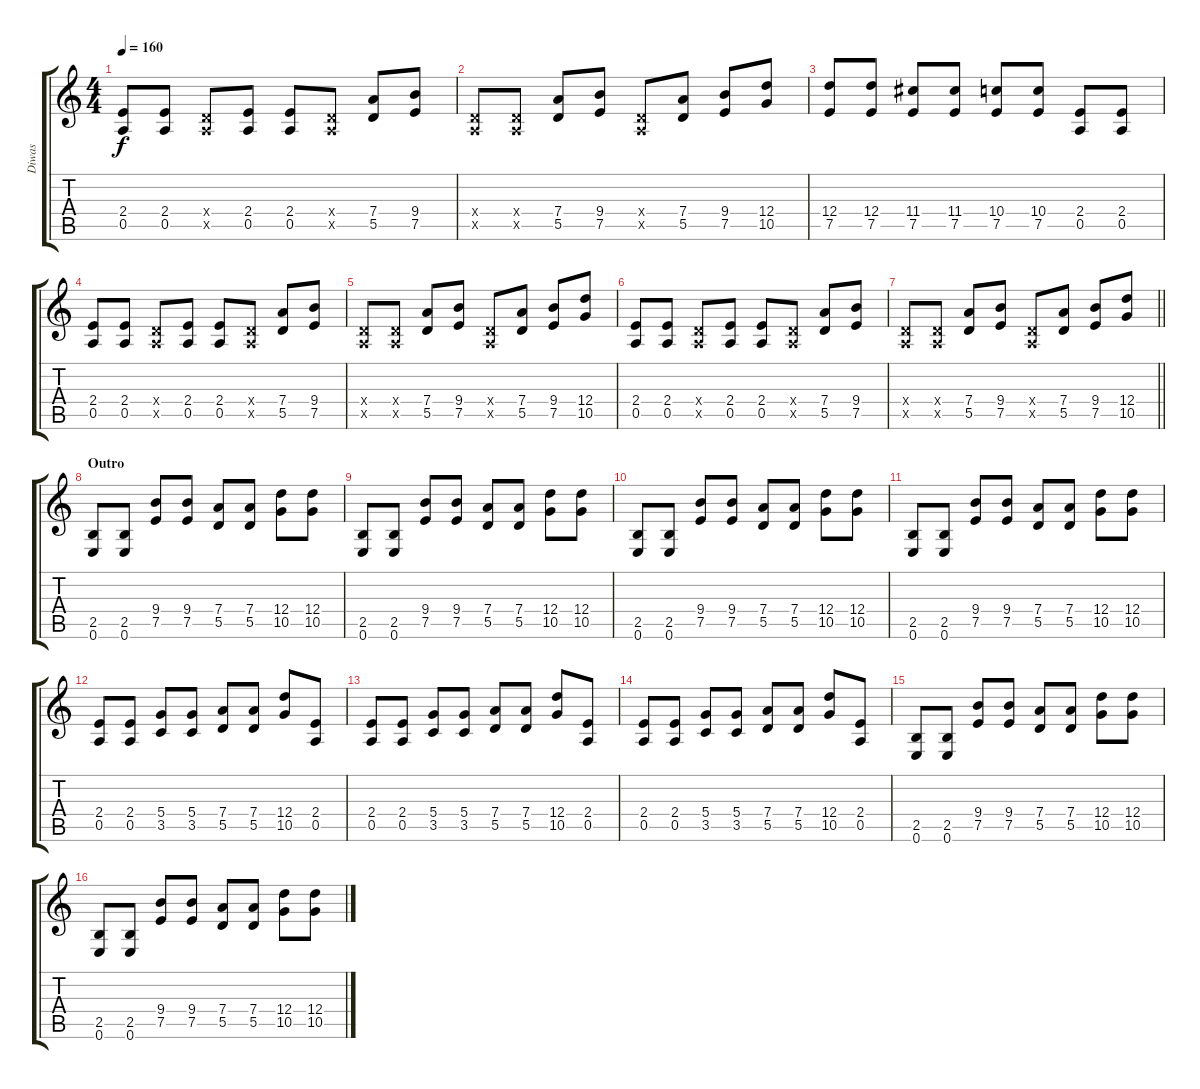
\track ("Diwas" "Diwas") {instrument distortionguitar}
\staff {score tabs}
\tuning (E4 B3 G3 D3 A2 E2) {hide}
\ts (4 4)
\tempo 160
\clef g2
\ks c
(2.4 0.5).8{dy f} (2.4 0.5).8 (0.4{x} 0.5{x}).8 (2.4 0.5).8 (2.4 0.5).8 (0.4{x} 0.5{x}).8 (7.4 5.5).8 (9.4 7.5).8 |
(0.4{x} 0.5{x}).8 (0.4{x} 0.5{x}).8 (7.4 5.5).8 (9.4 7.5).8 (0.4{x} 0.5{x}).8 (7.4 5.5).8 (9.4 7.5).8 (12.4 10.5).8 |
(12.4 7.5).8 (12.4 7.5).8 (11.4 7.5).8 (11.4 7.5).8 (10.4 7.5).8 (10.4 7.5).8 (2.4 0.5).8 (2.4 0.5).8 |
(2.4 0.5).8 (2.4 0.5).8 (0.4{x} 0.5{x}).8 (2.4 0.5).8 (2.4 0.5).8 (0.4{x} 0.5{x}).8 (7.4 5.5).8 (9.4 7.5).8 |
(0.4{x} 0.5{x}).8 (0.4{x} 0.5{x}).8 (7.4 5.5).8 (9.4 7.5).8 (0.4{x} 0.5{x}).8 (7.4 5.5).8 (9.4 7.5).8 (12.4 10.5).8 |
(2.4 0.5).8 (2.4 0.5).8 (0.4{x} 0.5{x}).8 (2.4 0.5).8 (2.4 0.5).8 (0.4{x} 0.5{x}).8 (7.4 5.5).8 (9.4 7.5).8 |
\barLineRight lightlight
(0.4{x} 0.5{x}).8 (0.4{x} 0.5{x}).8 (7.4 5.5).8 (9.4 7.5).8 (0.4{x} 0.5{x}).8 (7.4 5.5).8 (9.4 7.5).8 (12.4 10.5).8 |
\section ("" "Outro")
(2.5 0.6).8 (2.5 0.6).8 (9.4 7.5).8 (9.4 7.5).8 (7.4 5.5).8 (7.4 5.5).8 (12.4 10.5).8 (12.4 10.5).8 |
(2.5 0.6).8 (2.5 0.6).8 (9.4 7.5).8 (9.4 7.5).8 (7.4 5.5).8 (7.4 5.5).8 (12.4 10.5).8 (12.4 10.5).8 |
(2.5 0.6).8 (2.5 0.6).8 (9.4 7.5).8 (9.4 7.5).8 (7.4 5.5).8 (7.4 5.5).8 (12.4 10.5).8 (12.4 10.5).8 |
(2.5 0.6).8 (2.5 0.6).8 (9.4 7.5).8 (9.4 7.5).8 (7.4 5.5).8 (7.4 5.5).8 (12.4 10.5).8 (12.4 10.5).8 |
(2.4 0.5).8 (2.4 0.5).8 (5.4 3.5).8 (5.4 3.5).8 (7.4 5.5).8 (7.4 5.5).8 (12.4 10.5).8 (2.4 0.5).8 |
(2.4 0.5).8 (2.4 0.5).8 (5.4 3.5).8 (5.4 3.5).8 (7.4 5.5).8 (7.4 5.5).8 (12.4 10.5).8 (2.4 0.5).8 |
(2.4 0.5).8 (2.4 0.5).8 (5.4 3.5).8 (5.4 3.5).8 (7.4 5.5).8 (7.4 5.5).8 (12.4 10.5).8 (2.4 0.5).8 |
(2.5 0.6).8 (2.5 0.6).8 (9.4 7.5).8 (9.4 7.5).8 (7.4 5.5).8 (7.4 5.5).8 (12.4 10.5).8 (12.4 10.5).8 |
(2.5 0.6).8 (2.5 0.6).8 (9.4 7.5).8 (9.4 7.5).8 (7.4 5.5).8 (7.4 5.5).8 (12.4 10.5).8 (12.4 10.5).8
